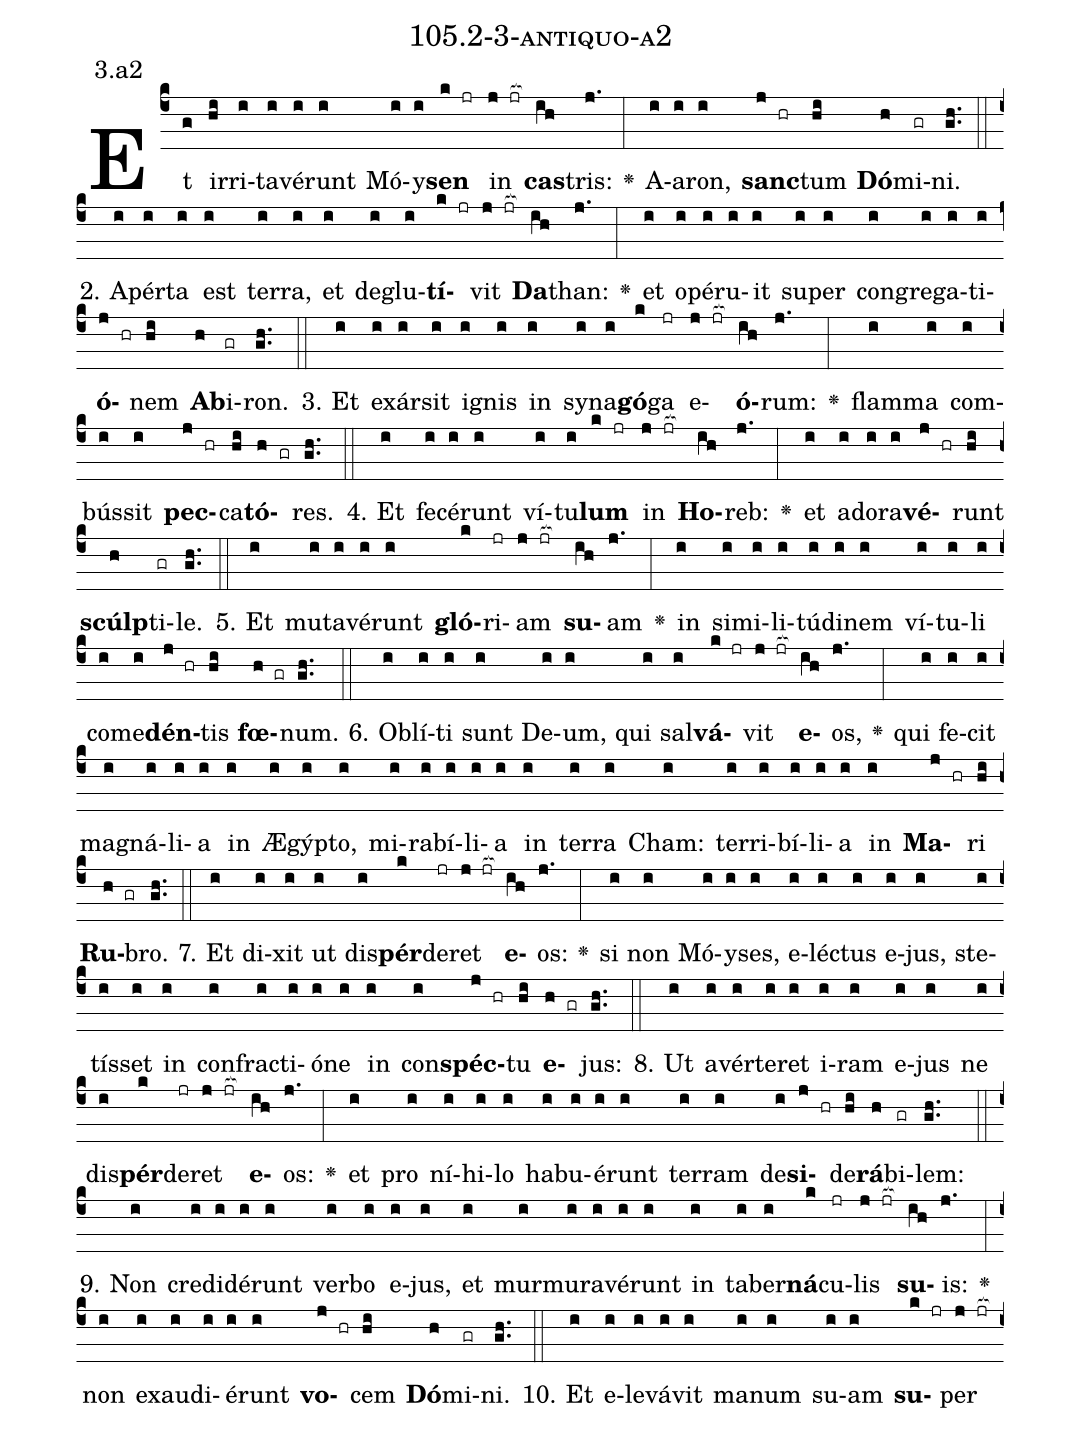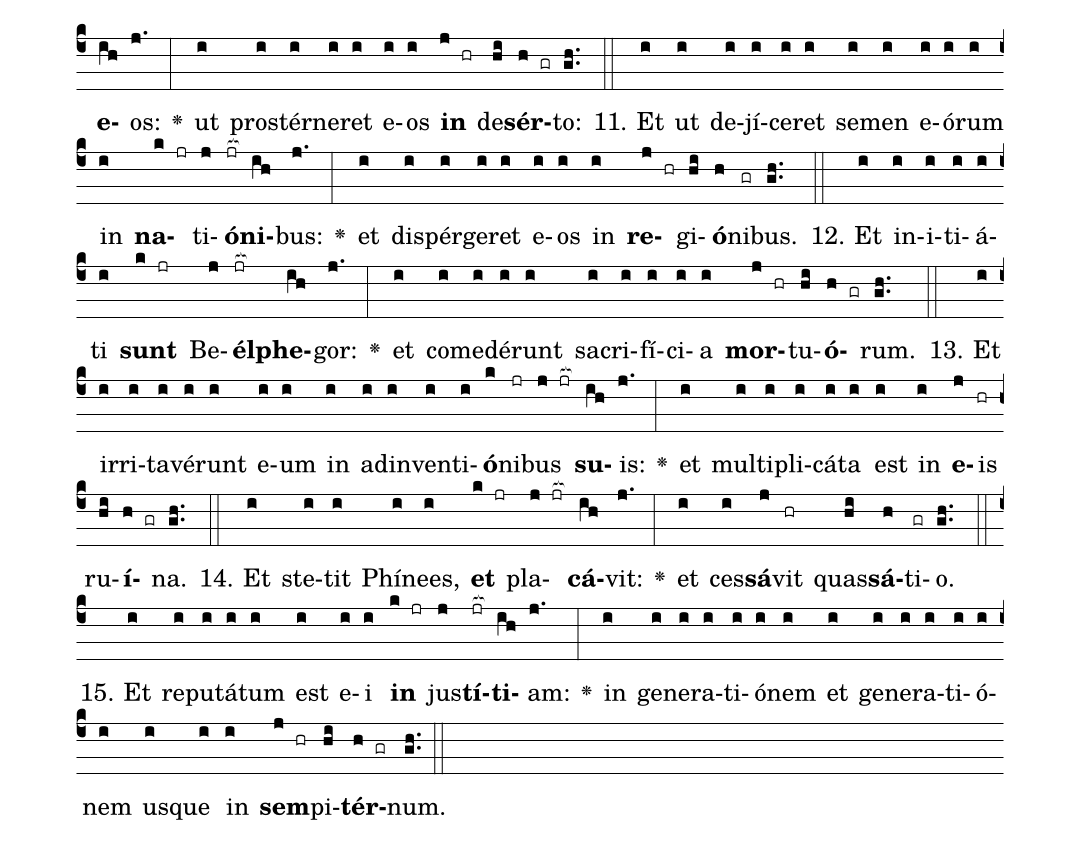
name: 105.2-3-antiquo-a2;
annotation: 3.a2;
%%
(c4)Et(g) ir(hi)ri(i)ta(i)vé(i)runt(i) Mó(i)y(i)<b>sen</b>(k jr) in(j jr[ocb:1{]) <b>cas</b>(ih[ocb:0}])tris:(j.) <v>\greheightstar</v>(:) A(i)a(i)ron,(i) <b>sanc</b>(j hr)tum(hi) <b>Dó</b>(h)mi(gr)ni.(gh..) (::)
2. A(i)pér(i)ta(i) est(i) ter(i)ra,(i) et(i) de(i)glu(i)<b>tí</b>(k jr)vit(j jr[ocb:1{]) <b>Da</b>(ih[ocb:0}])than:(j.) <v>\greheightstar</v>(:) et(i) o(i)pé(i)ru(i)it(i) su(i)per(i) con(i)gre(i)ga(i)ti(i)<b>ó</b>(j hr)nem(hi) <b>Ab</b>(h)i(gr)ron.(gh..) (::)
3. Et(i) ex(i)ár(i)sit(i) i(i)gnis(i) in(i) sy(i)na(i)<b>gó</b>(k)ga(jr) e(j jr[ocb:1{])<b>ó</b>(ih[ocb:0}])rum:(j.) <v>\greheightstar</v>(:) flam(i)ma(i) com(i)bús(i)sit(i) <b>pec</b>(j hr)ca(hi)<b>tó</b>(h gr)res.(gh..) (::)
4. Et(i) fe(i)cé(i)runt(i) ví(i)tu(i)<b>lum</b>(k jr) in(j jr[ocb:1{]) <b>Ho</b>(ih[ocb:0}])reb:(j.) <v>\greheightstar</v>(:) et(i) ad(i)o(i)ra(i)<b>vé</b>(j hr)runt(hi) <b>scúlp</b>(h)ti(gr)le.(gh..) (::)
5. Et(i) mu(i)ta(i)vé(i)runt(i) <b>gló</b>(k)ri(jr)am(j jr[ocb:1{]) <b>su</b>(ih[ocb:0}])am(j.) <v>\greheightstar</v>(:) in(i) si(i)mi(i)li(i)tú(i)di(i)nem(i) ví(i)tu(i)li(i) com(i)e(i)<b>dén</b>(j hr)tis(hi) <b>fœ</b>(h gr)num.(gh..) (::)
6. Ob(i)lí(i)ti(i) sunt(i) De(i)um,(i) qui(i) sal(i)<b>vá</b>(k jr)vit(j jr[ocb:1{]) <b>e</b>(ih[ocb:0}])os,(j.) <v>\greheightstar</v>(:) qui(i) fe(i)cit(i) ma(i)gná(i)li(i)a(i) in(i) Æ(i)gýp(i)to,(i) mi(i)ra(i)bí(i)li(i)a(i) in(i) ter(i)ra(i) Cham:(i) ter(i)ri(i)bí(i)li(i)a(i) in(i) <b>Ma</b>(j hr)ri(hi) <b>Ru</b>(h gr)bro.(gh..) (::)
7. Et(i) di(i)xit(i) ut(i) dis(i)<b>pér</b>(k)de(jr)ret(j jr[ocb:1{]) <b>e</b>(ih[ocb:0}])os:(j.) <v>\greheightstar</v>(:) si(i) non(i) Mó(i)y(i)ses,(i) e(i)léc(i)tus(i) e(i)jus,(i) ste(i)tís(i)set(i) in(i) con(i)frac(i)ti(i)ó(i)ne(i) in(i) con(i)<b>spéc</b>(j hr)tu(hi) <b>e</b>(h gr)jus:(gh..) (::)
8. Ut(i) a(i)vér(i)te(i)ret(i) i(i)ram(i) e(i)jus(i) ne(i) dis(i)<b>pér</b>(k)de(jr)ret(j jr[ocb:1{]) <b>e</b>(ih[ocb:0}])os:(j.) <v>\greheightstar</v>(:) et(i) pro(i) ní(i)hi(i)lo(i) ha(i)bu(i)é(i)runt(i) ter(i)ram(i) de(i)<b>si</b>(j hr)de(hi)<b>rá</b>(h)bi(gr)lem:(gh..) (::)
9. Non(i) cre(i)di(i)dé(i)runt(i) ver(i)bo(i) e(i)jus,(i) et(i) mur(i)mu(i)ra(i)vé(i)runt(i) in(i) ta(i)ber(i)<b>ná</b>(k)cu(jr)lis(j jr[ocb:1{]) <b>su</b>(ih[ocb:0}])is:(j.) <v>\greheightstar</v>(:) non(i) ex(i)au(i)di(i)é(i)runt(i) <b>vo</b>(j hr)cem(hi) <b>Dó</b>(h)mi(gr)ni.(gh..) (::)
10. Et(i) e(i)le(i)vá(i)vit(i) ma(i)num(i) su(i)am(i) <b>su</b>(k jr)per(j jr[ocb:1{]) <b>e</b>(ih[ocb:0}])os:(j.) <v>\greheightstar</v>(:) ut(i) pro(i)stér(i)ne(i)ret(i) e(i)os(i) <b>in</b>(j hr) de(hi)<b>sér</b>(h gr)to:(gh..) (::)
11. Et(i) ut(i) de(i)jí(i)ce(i)ret(i) se(i)men(i) e(i)ó(i)rum(i) in(i) <b>na</b>(k jr)ti(j)<b>ó</b>(jr[ocb:1{])<b>ni</b>(ih[ocb:0}])bus:(j.) <v>\greheightstar</v>(:) et(i) di(i)spér(i)ge(i)ret(i) e(i)os(i) in(i) <b>re</b>(j hr)gi(hi)<b>ó</b>(h)ni(gr)bus.(gh..) (::)
12. Et(i) in(i)i(i)ti(i)á(i)ti(i) <b>sunt</b>(k jr) Be(j)<b>él</b>(jr[ocb:1{])<b>phe</b>(ih[ocb:0}])gor:(j.) <v>\greheightstar</v>(:) et(i) com(i)e(i)dé(i)runt(i) sa(i)cri(i)fí(i)ci(i)a(i) <b>mor</b>(j hr)tu(hi)<b>ó</b>(h gr)rum.(gh..) (::)
13. Et(i) ir(i)ri(i)ta(i)vé(i)runt(i) e(i)um(i) in(i) ad(i)in(i)ven(i)ti(i)<b>ó</b>(k)ni(jr)bus(j jr[ocb:1{]) <b>su</b>(ih[ocb:0}])is:(j.) <v>\greheightstar</v>(:) et(i) mul(i)ti(i)pli(i)cá(i)ta(i) est(i) in(i) <b>e</b>(j)is(hr) ru(hi)<b>í</b>(h gr)na.(gh..) (::)
14. Et(i) ste(i)tit(i) Phí(i)nees,(i) <b>et</b>(k jr) pla(j jr[ocb:1{])<b>cá</b>(ih[ocb:0}])vit:(j.) <v>\greheightstar</v>(:) et(i) ces(i)<b>sá</b>(j)vit(hr) quas(hi)<b>sá</b>(h)ti(gr)o.(gh..) (::)
15. Et(i) re(i)pu(i)tá(i)tum(i) est(i) e(i)i(i) <b>in</b>(k jr) jus(j)<b>tí</b>(jr[ocb:1{])<b>ti</b>(ih[ocb:0}])am:(j.) <v>\greheightstar</v>(:) in(i) ge(i)ne(i)ra(i)ti(i)ó(i)nem(i) et(i) ge(i)ne(i)ra(i)ti(i)ó(i)nem(i) us(i)que(i) in(i) <b>sem</b>(j hr)pi(hi)<b>tér</b>(h gr)num.(gh..) (::)
